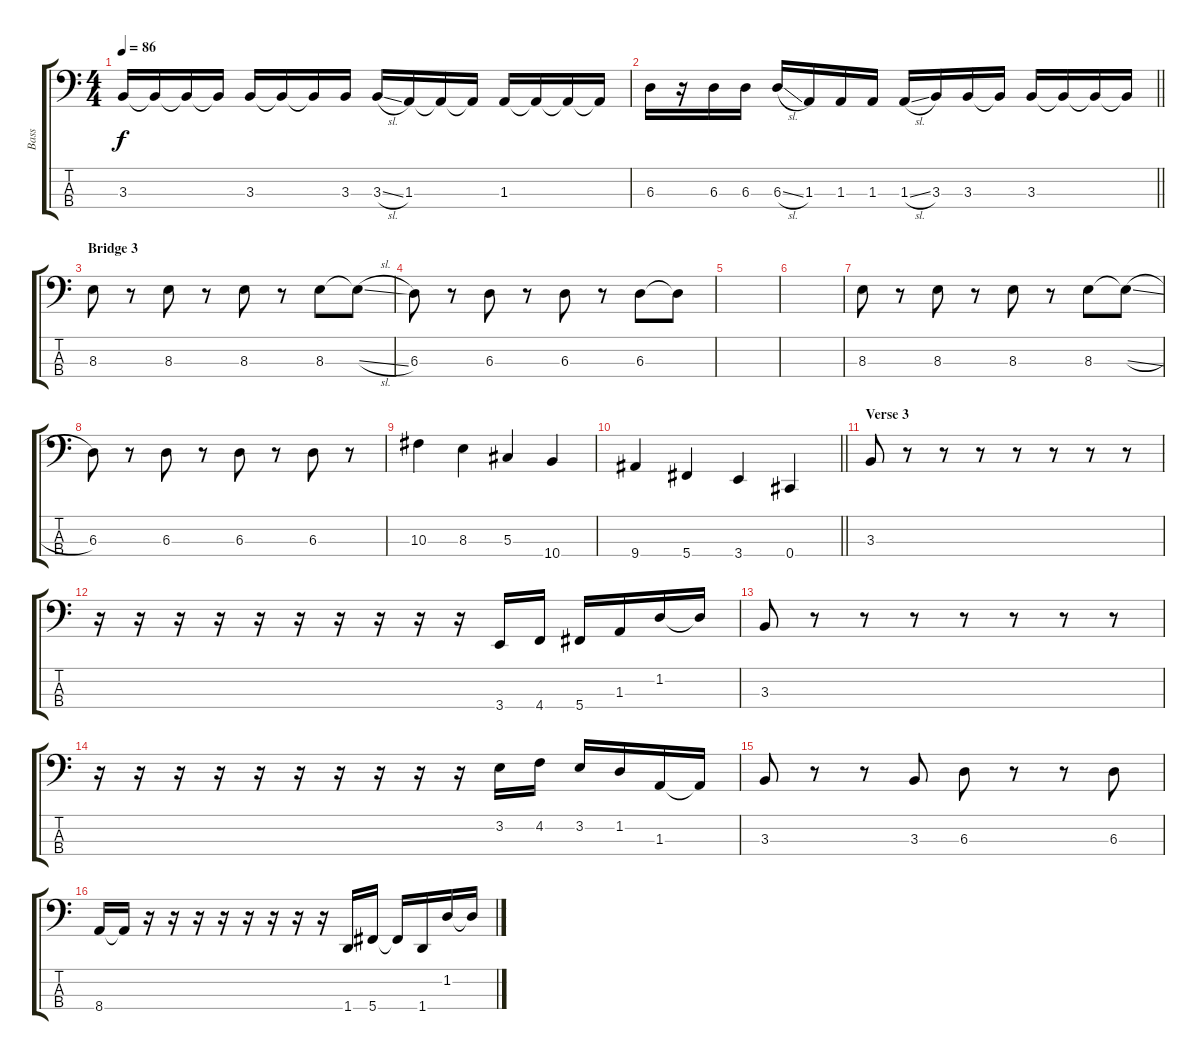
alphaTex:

\track ("Bass" "Bass") {instrument electricbassfinger}
\staff {score tabs}
\tuning (Gb2 Db2 Ab1 Db1) {hide}
\ts (4 4)
\tempo 86
\clef f4
\ks c
3.3.16{dy f} 3.3{t}.16 3.3{t}.16 3.3{t}.16 3.3.16 3.3{t}.16 3.3{t}.16 3.3.16 3.3{sl}.16 1.3.16 1.3{t}.16 1.3{t}.16 1.3.16 1.3{t}.16 1.3{t}.16 1.3{t}.16 |
\barLineRight lightlight
6.3.16 r.16 6.3.16 6.3.16 6.3{sl}.16 1.3.16 1.3.16 1.3.16 1.3{sl}.16 3.3.16 3.3.16 3.3{t}.16 3.3.16 3.3{t}.16 3.3{t}.16 3.3{t}.16 |
\section ("" "Bridge 3")
8.3.8 r.8 8.3.8 r.8 8.3.8 r.8 8.3.8 8.3{sl t}.8 |
6.3.8 r.8 6.3.8 r.8 6.3.8 r.8 6.3.8 6.3{t}.8 |
|
|
8.3.8 r.8 8.3.8 r.8 8.3.8 r.8 8.3.8 8.3{sl t}.8 |
6.3.8 r.8 6.3.8 r.8 6.3.8 r.8 6.3.8 r.8 |
10.3.4 8.3.4 5.3.4 10.4.4 |
\barLineRight lightlight
9.4.4 5.4.4 3.4.4 0.4.4 |
\section ("" "Verse 3")
3.3.8 r.8 r.8 r.8 r.8 r.8 r.8 r.8 |
r.16 r.16 r.16 r.16 r.16 r.16 r.16 r.16 r.16 r.16 3.4.16 4.4.16 5.4.16 1.3.16 1.2.16 1.2{t}.16 |
3.3.8 r.8 r.8 r.8 r.8 r.8 r.8 r.8 |
r.16 r.16 r.16 r.16 r.16 r.16 r.16 r.16 r.16 r.16 3.2.16 4.2.16 3.2.16 1.2.16 1.3.16 1.3{t}.16 |
3.3.8 r.8 r.8 3.3.8 6.3.8 r.8 r.8 6.3.8 |
8.4.16 8.4{t}.16 r.16 r.16 r.16 r.16 r.16 r.16 r.16 r.16 1.4.16 5.4.16 5.4{t}.16 1.4.16 1.2.16 1.2{t}.16
